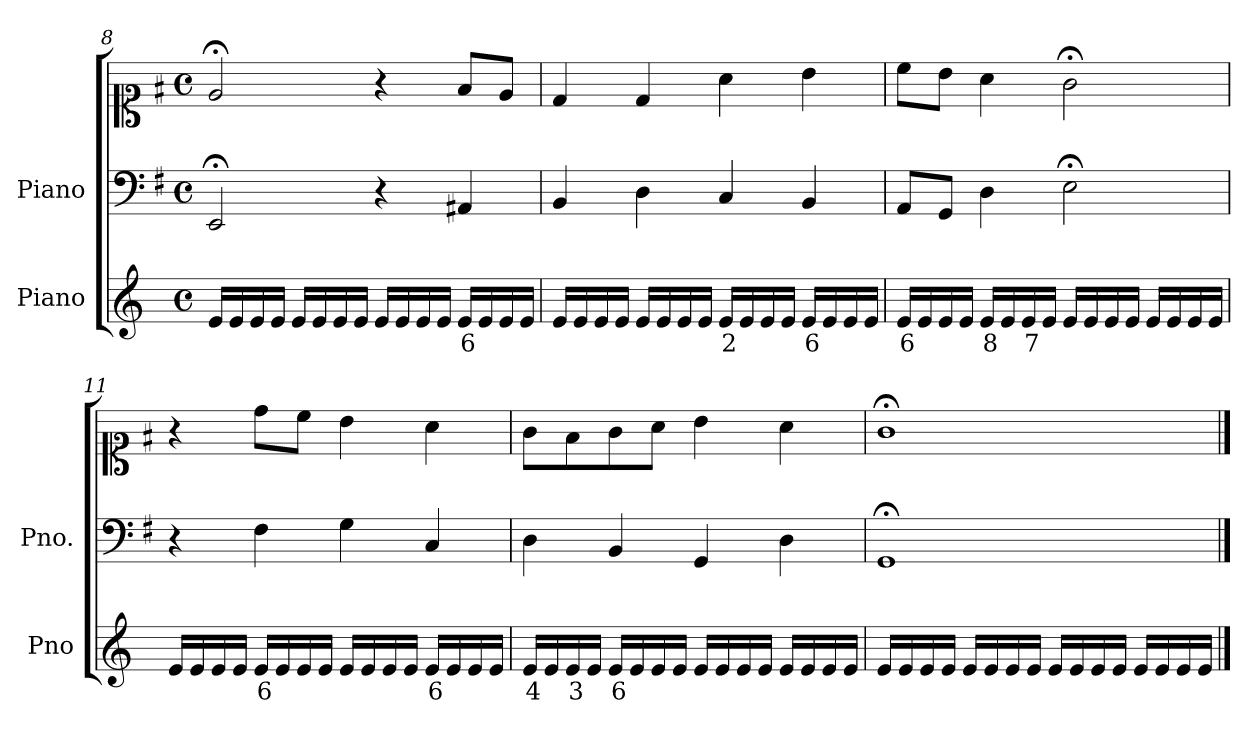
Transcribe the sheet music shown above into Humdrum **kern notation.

**kern	**text	**kern	**kern
*part2	*part2	*part1	*part1
*staff3	*staff3	*staff2	*staff1
*I"Piano	*	*I"Piano	*
*I'Pno	*	*I'Pno.	*
*clefG2	*	*clefF4	*clefC1
*k[]	*	*k[f#]	*k[f#]
*M4/4	*	*M4/4	*M4/4
*met(c)	*	*met(c)	*met(c)
=8	=8	=8	=8
16e/LL	.	2EE;</	2e;</
16e/	.	.	.
16e/	.	.	.
16e/JJ	.	.	.
16e/LL	.	.	.
16e/	.	.	.
16e/	.	.	.
16e/JJ	.	.	.
16e/LL	.	4r	4r
16e/	.	.	.
16e/	.	.	.
16e/JJ	.	.	.
!	!LO:LY:b	!	!
16e/LL	6	4AA#X/	8f#/L
16e/	.	.	.
16e/	.	.	8e/J
16e/JJ	.	.	.
=9	=9	=9	=9
16e/LL	.	4BB/	4d/
16e/	.	.	.
16e/	.	.	.
16e/JJ	.	.	.
16e/LL	.	4D\	4d/
16e/	.	.	.
16e/	.	.	.
16e/JJ	.	.	.
!	!LO:LY:b	!	!
16e/LL	2	4C/	4a\
16e/	.	.	.
16e/	.	.	.
16e/JJ	.	.	.
!	!LO:LY:b	!	!
16e/LL	6	4BB/	4b\
16e/	.	.	.
16e/	.	.	.
16e/JJ	.	.	.
=10	=10	=10	=10
!	!LO:LY:b	!	!
16e/LL	6	8AA/L	8cc\L
16e/	.	.	.
16e/	.	8GG/J	8b\J
16e/JJ	.	.	.
!	!LO:LY:b	!	!
16e/LL	8	4D\	4a\
16e/	.	.	.
!	!LO:LY:b	!	!
16e/	7	.	.
16e/JJ	.	.	.
16e/LL	.	2E;<\	2g;<\
16e/	.	.	.
16e/	.	.	.
16e/JJ	.	.	.
16e/LL	.	.	.
16e/	.	.	.
16e/	.	.	.
16e/JJ	.	.	.
=11	=11	=11	=11
16e/LL	.	4r	4r
16e/	.	.	.
16e/	.	.	.
16e/JJ	.	.	.
!	!LO:LY:b	!	!
16e/LL	6	4F#\	8dd\L
16e/	.	.	.
16e/	.	.	8cc\J
16e/JJ	.	.	.
16e/LL	.	4G\	4b\
16e/	.	.	.
16e/	.	.	.
16e/JJ	.	.	.
!	!LO:LY:b	!	!
16e/LL	6	4C/	4a\
16e/	.	.	.
16e/	.	.	.
16e/JJ	.	.	.
=12	=12	=12	=12
!	!LO:LY:b	!	!
16e/LL	4	4D\	8g\L
16e/	.	.	.
!	!LO:LY:b	!	!
16e/	3	.	8f#\
16e/JJ	.	.	.
!	!LO:LY:b	!	!
16e/LL	6	4BB/	8g\
16e/	.	.	.
16e/	.	.	8a\J
16e/JJ	.	.	.
16e/LL	.	4GG/	4b\
16e/	.	.	.
16e/	.	.	.
16e/JJ	.	.	.
16e/LL	.	4D\	4a\
16e/	.	.	.
16e/	.	.	.
16e/JJ	.	.	.
=13	=13	=13	=13
16e/LL	.	1GG;<	1g;<
16e/	.	.	.
16e/	.	.	.
16e/JJ	.	.	.
16e/LL	.	.	.
16e/	.	.	.
16e/	.	.	.
16e/JJ	.	.	.
16e/LL	.	.	.
16e/	.	.	.
16e/	.	.	.
16e/JJ	.	.	.
16e/LL	.	.	.
16e/	.	.	.
16e/	.	.	.
16e/JJ	.	.	.
==	==	==	==
*-	*-	*-	*-
